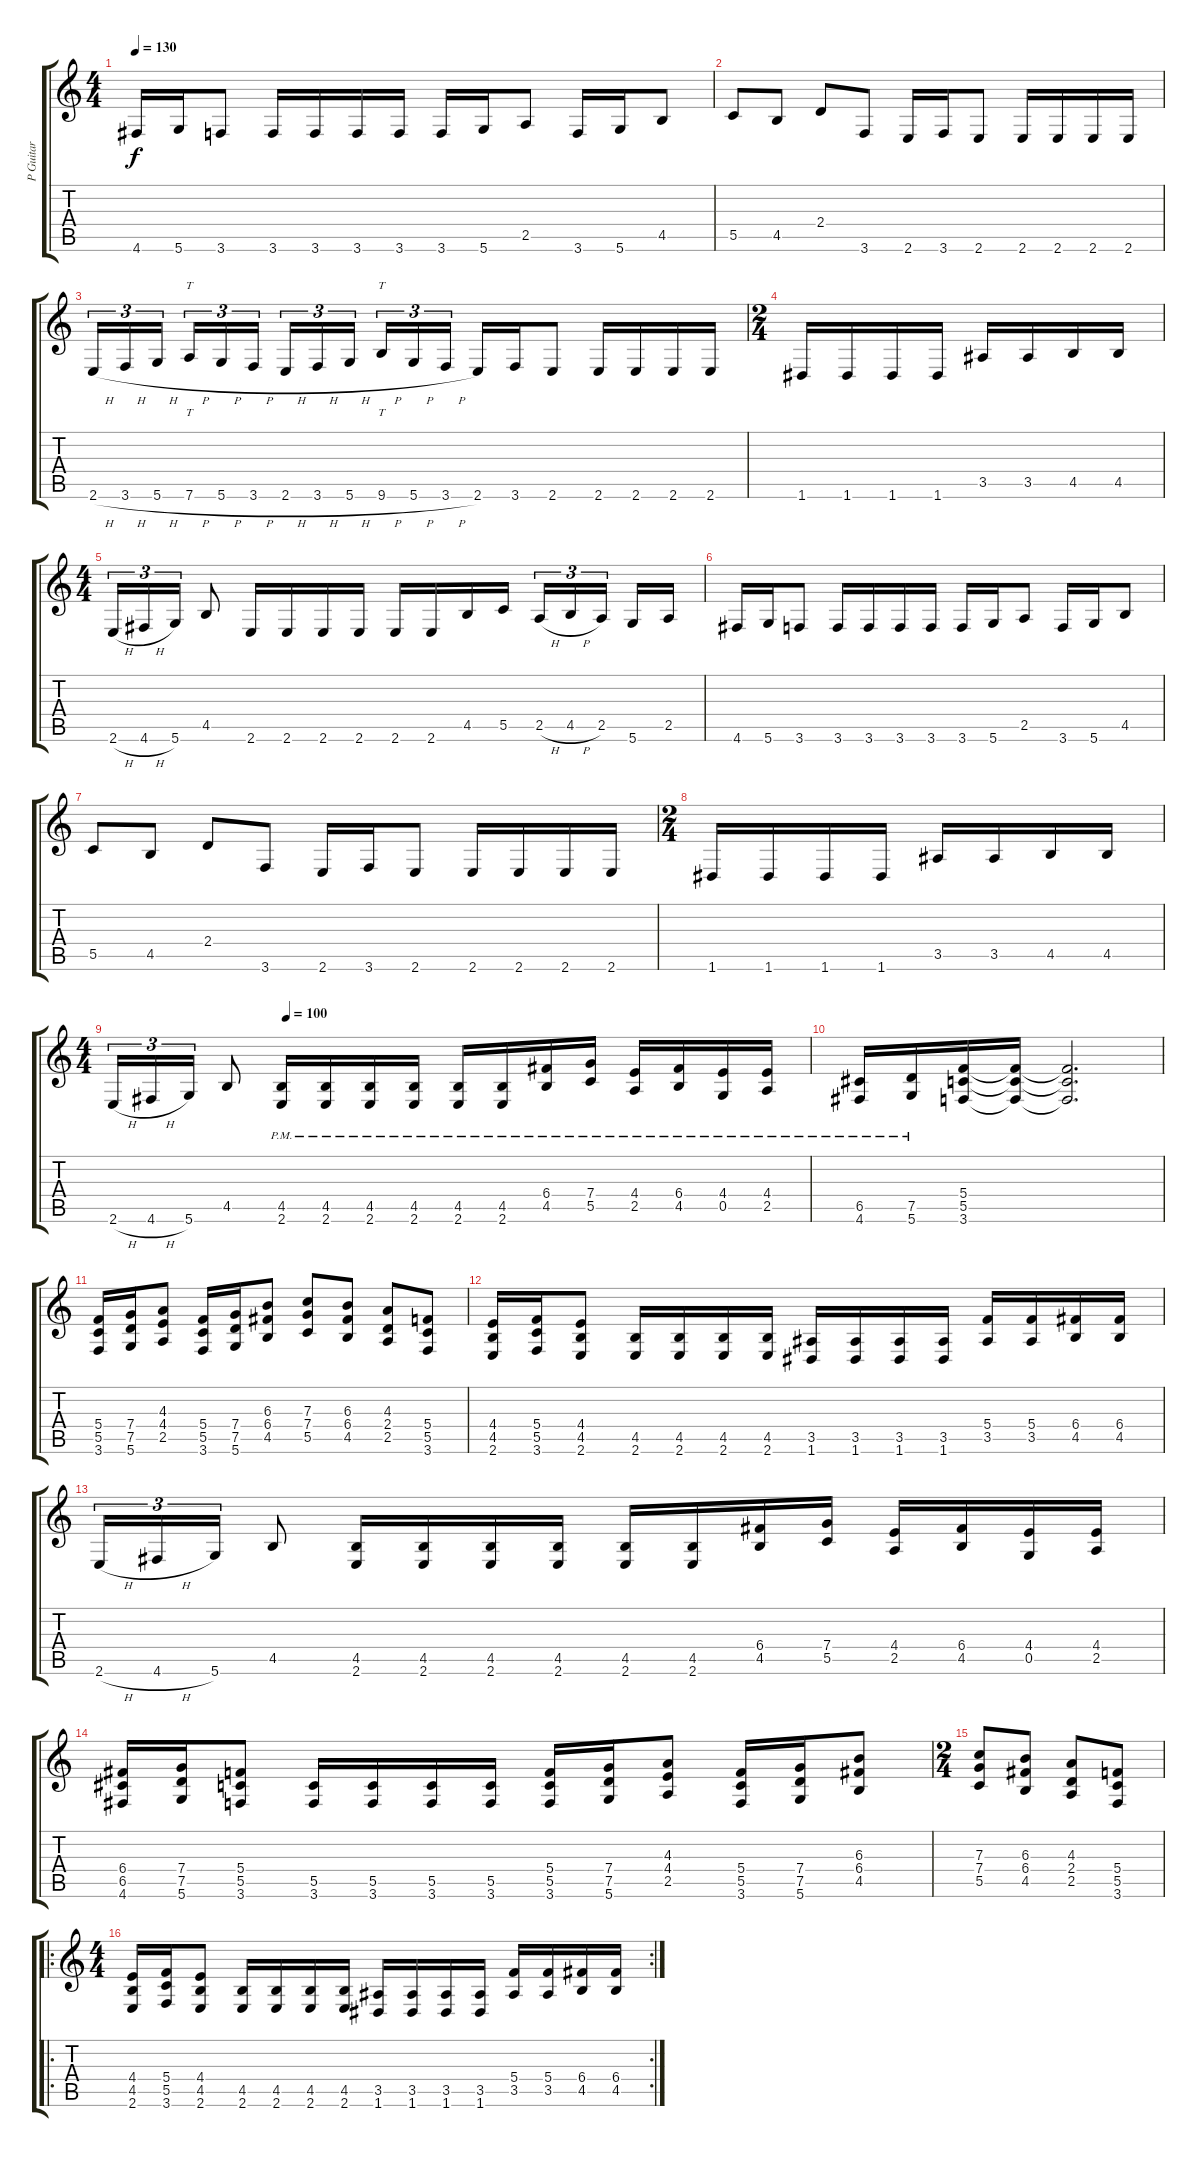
\track ("P Guitar" "P Guitar") {instrument distortionguitar}
\staff {score tabs}
\tuning (D4 A3 F3 C3 G2 D2) {hide}
\ts (4 4)
\tempo 130
\clef g2
\ks c
4.6.16{dy f} 5.6.16 3.6.8 3.6.16 3.6.16 3.6.16 3.6.16 3.6.16 5.6.16 2.5.8 3.6.16 5.6.16 4.5.8 |
5.5.8 4.5.8 2.4.8 3.6.8 2.6.16 3.6.16 2.6.8 2.6.16 2.6.16 2.6.16 2.6.16 |
2.6{h}.16{tu (3 2)} 3.6{h}.16{tu (3 2)} 5.6{h}.16{tu (3 2) beam splitsecondary} 7.6{h}.16{tt tu (3 2)} 5.6{h}.16{tu (3 2)} 3.6{h}.16{tu (3 2)} 2.6{h}.16{tu (3 2)} 3.6{h}.16{tu (3 2)} 5.6{h}.16{tu (3 2) beam splitsecondary} 9.6{h}.16{tt tu (3 2)} 5.6{h}.16{tu (3 2)} 3.6{h}.16{tu (3 2)} 2.6.16 3.6.16 2.6.8 2.6.16 2.6.16 2.6.16 2.6.16 |
\ts (2 4)
1.6.16 1.6.16 1.6.16 1.6.16 3.5.16 3.5.16 4.5.16 4.5.16 |
\ts (4 4)
2.6{h}.16{tu (3 2)} 4.6{h}.16{tu (3 2)} 5.6.16{tu (3 2)} 4.5.8 2.6.16 2.6.16 2.6.16 2.6.16 2.6.16 2.6.16 4.5.16 5.5.16 2.5{h}.16{tu (3 2)} 4.5{h}.16{tu (3 2)} 2.5.16{tu (3 2) beam splitsecondary} 5.6.16 2.5.16 |
4.6.16 5.6.16 3.6.8 3.6.16 3.6.16 3.6.16 3.6.16 3.6.16 5.6.16 2.5.8 3.6.16 5.6.16 4.5.8 |
5.5.8 4.5.8 2.4.8 3.6.8 2.6.16 3.6.16 2.6.8 2.6.16 2.6.16 2.6.16 2.6.16 |
\ts (2 4)
1.6.16 1.6.16 1.6.16 1.6.16 3.5.16 3.5.16 4.5.16 4.5.16 |
\ts (4 4)
\tempo (100 0.25)
2.6{h}.16{tu (3 2)} 4.6{h}.16{tu (3 2)} 5.6.16{tu (3 2)} 4.5.8 (4.5{pm} 2.6{pm}).16 (4.5{pm} 2.6{pm}).16 (4.5{pm} 2.6{pm}).16 (4.5{pm} 2.6{pm}).16 (4.5{pm} 2.6{pm}).16 (4.5{pm} 2.6{pm}).16 (6.4{pm} 4.5{pm}).16 (7.4{pm} 5.5{pm}).16 (4.4{pm} 2.5{pm}).16 (6.4{pm} 4.5{pm}).16 (4.4{pm} 0.5{pm}).16 (4.4{pm} 2.5{pm}).16 |
(6.5{pm} 4.6{pm}).16 (7.5{pm} 5.6{pm}).16 (5.4 5.5 3.6).16 (5.4{t} 5.5{t} 3.6{t}).16 (5.4{t} 5.5{t} 3.6{t}).2{d} |
(5.4 5.5 3.6).16 (7.4 7.5 5.6).16 (4.3 4.4 2.5).8 (5.4 5.5 3.6).16 (7.4 7.5 5.6).16 (6.3 6.4 4.5).8 (7.3 7.4 5.5).8 (6.3 6.4 4.5).8 (4.3 2.4 2.5).8 (5.4 5.5 3.6).8 |
(4.4 4.5 2.6).16 (5.4 5.5 3.6).16 (4.4 4.5 2.6).8 (4.5 2.6).16 (4.5 2.6).16 (4.5 2.6).16 (4.5 2.6).16 (3.5 1.6).16 (3.5 1.6).16 (3.5 1.6).16 (3.5 1.6).16 (5.4 3.5).16 (5.4 3.5).16 (6.4 4.5).16 (6.4 4.5).16 |
2.6{h}.16{tu (3 2)} 4.6{h}.16{tu (3 2)} 5.6.16{tu (3 2)} 4.5.8 (4.5 2.6).16 (4.5 2.6).16 (4.5 2.6).16 (4.5 2.6).16 (4.5 2.6).16 (4.5 2.6).16 (6.4 4.5).16 (7.4 5.5).16 (4.4 2.5).16 (6.4 4.5).16 (4.4 0.5).16 (4.4 2.5).16 |
(6.4 6.5 4.6).16 (7.4 7.5 5.6).16 (5.4 5.5 3.6).8 (5.5 3.6).16 (5.5 3.6).16 (5.5 3.6).16 (5.5 3.6).16 (5.4 5.5 3.6).16 (7.4 7.5 5.6).16 (4.3 4.4 2.5).8 (5.4 5.5 3.6).16 (7.4 7.5 5.6).16 (6.3 6.4 4.5).8 |
\ts (2 4)
(7.3 7.4 5.5).8 (6.3 6.4 4.5).8 (4.3 2.4 2.5).8 (5.4 5.5 3.6).8 |
\ro
\rc 2
\ts (4 4)
(4.4 4.5 2.6).16 (5.4 5.5 3.6).16 (4.4 4.5 2.6).8 (4.5 2.6).16 (4.5 2.6).16 (4.5 2.6).16 (4.5 2.6).16 (3.5 1.6).16 (3.5 1.6).16 (3.5 1.6).16 (3.5 1.6).16 (5.4 3.5).16 (5.4 3.5).16 (6.4 4.5).16 (6.4 4.5).16
